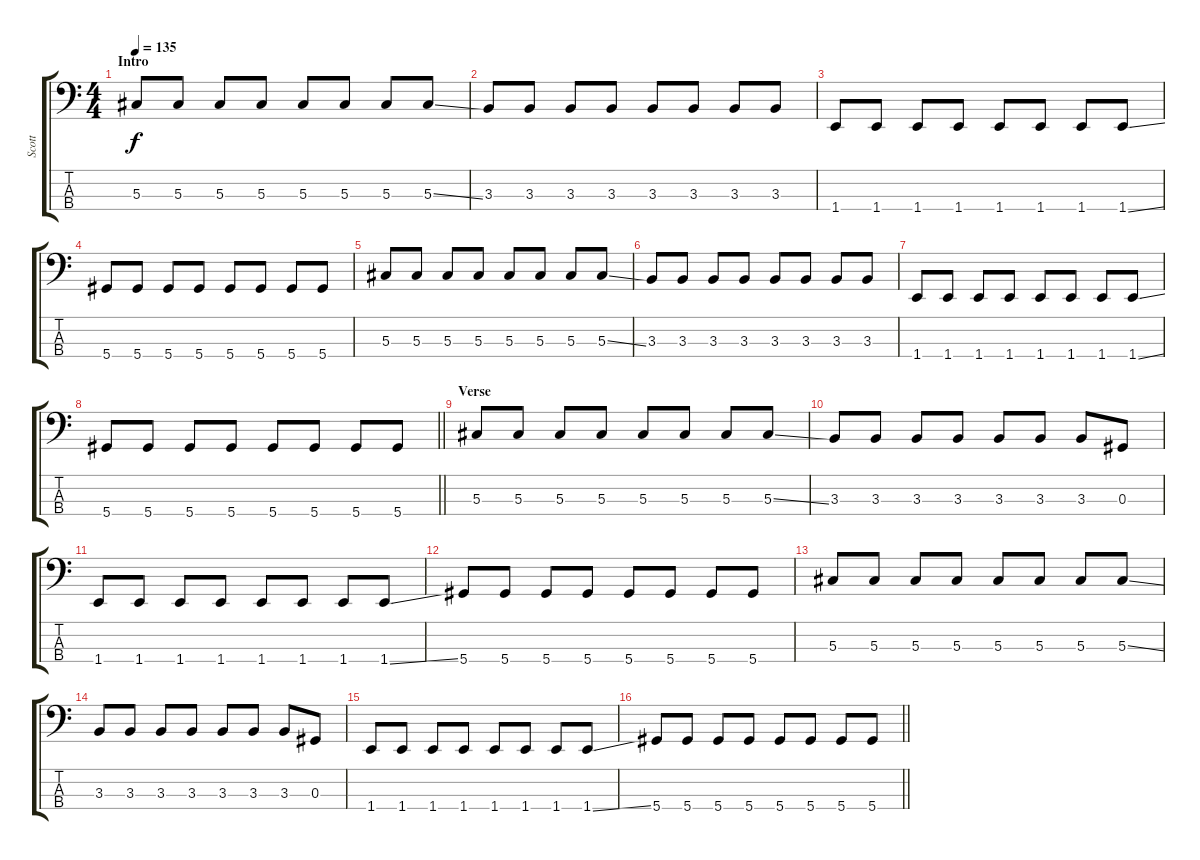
\track ("Scott" "Scott") {instrument overdrivenguitar}
\staff {score tabs}
\tuning (Gb2 Db2 Ab1 Eb1) {hide}
\ts (4 4)
\section ("" "Intro")
\tempo 135
\clef f4
\ks c
5.3.8{dy f instrument overdrivenguitar} 5.3.8 5.3.8 5.3.8 5.3.8 5.3.8 5.3.8 5.3{ss}.8 |
3.3.8 3.3.8 3.3.8 3.3.8 3.3.8 3.3.8 3.3.8 3.3.8 |
1.4.8 1.4.8 1.4.8 1.4.8 1.4.8 1.4.8 1.4.8 1.4{ss}.8 |
5.4.8 5.4.8 5.4.8 5.4.8 5.4.8 5.4.8 5.4.8 5.4.8 |
5.3.8 5.3.8 5.3.8 5.3.8 5.3.8 5.3.8 5.3.8 5.3{ss}.8 |
3.3.8 3.3.8 3.3.8 3.3.8 3.3.8 3.3.8 3.3.8 3.3.8 |
1.4.8 1.4.8 1.4.8 1.4.8 1.4.8 1.4.8 1.4.8 1.4{ss}.8 |
\barLineRight lightlight
5.4.8 5.4.8 5.4.8 5.4.8 5.4.8 5.4.8 5.4.8 5.4.8 |
\section ("" "Verse")
5.3.8 5.3.8 5.3.8 5.3.8 5.3.8 5.3.8 5.3.8 5.3{ss}.8 |
3.3.8 3.3.8 3.3.8 3.3.8 3.3.8 3.3.8 3.3.8 0.3.8 |
1.4.8 1.4.8 1.4.8 1.4.8 1.4.8 1.4.8 1.4.8 1.4{ss}.8 |
5.4.8 5.4.8 5.4.8 5.4.8 5.4.8 5.4.8 5.4.8 5.4.8 |
5.3.8 5.3.8 5.3.8 5.3.8 5.3.8 5.3.8 5.3.8 5.3{ss}.8 |
3.3.8 3.3.8 3.3.8 3.3.8 3.3.8 3.3.8 3.3.8 0.3.8 |
1.4.8 1.4.8 1.4.8 1.4.8 1.4.8 1.4.8 1.4.8 1.4{ss}.8 |
\barLineRight lightlight
5.4.8 5.4.8 5.4.8 5.4.8 5.4.8 5.4.8 5.4.8 5.4.8
